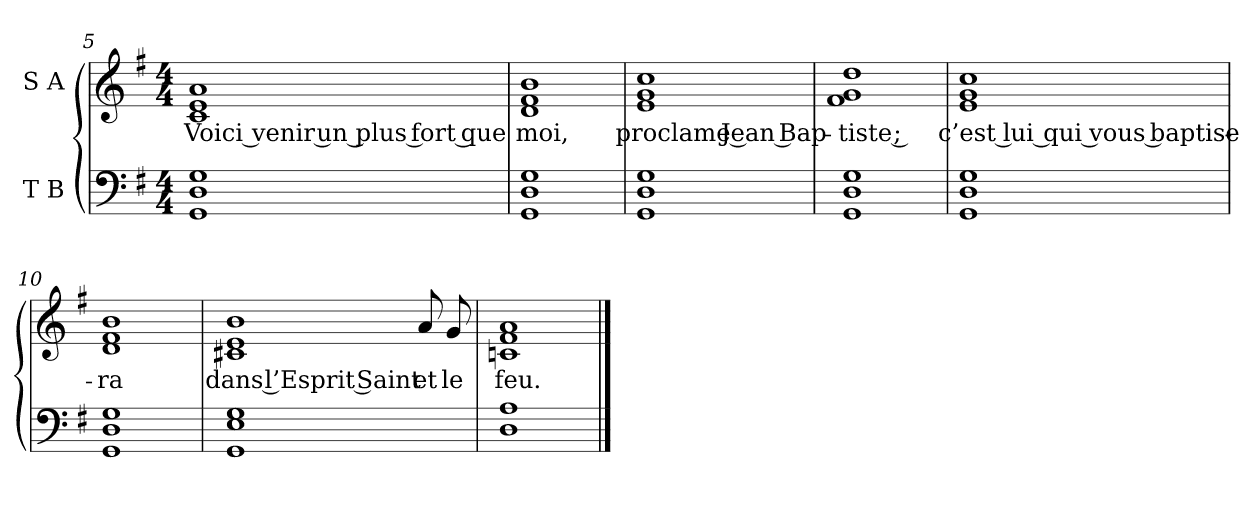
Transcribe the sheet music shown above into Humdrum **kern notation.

**kern	**kern	**text
*part2	*part1	*part1
*staff2	*staff1	*staff1
*I"T B	*I"S A	*
!!LO:LB:g=z
*clefF4	*clefG2	*
*k[f#]	*k[f#]	*
*G:	*G:	*
*M4/4	*M4/4	*
=5	=5	=5
!	!	!LO:LY:b:color=#000000
*	*^	*
*	*	*^	*
1GGi 1Di 1Gi	1ai	1ei	1ci	Voici venir un plus fort que
=6	=6	=6	=6	=6
!	!	!	!	!LO:LY:b:color=#000000
1GGi 1Di 1Gi	1bi	1f#i	1di	moi,
=7	=7	=7	=7	=7
!	!	!	!	!LO:LY:b:color=#000000
1GGi 1Di 1Gi	1cci	1gi	1ei	proclame Jean Bap-
*	*v	*v	*v	*
=8	=8	=8
*	*^	*
*	*	*^	*
!	!	!	!	!LO:LY:b:color=#000000
*	*	*v	*v	*
1GGi 1Di 1Gi	1ddi	1f#i 1gi	-tiste ;
*	*v	*v	*
!!LO:LB:g=z
=9	=9	=9
*	*^	*
!	!	!	!LO:LY:b:color=#000000
*	*	*^	*
1GGi 1Di 1Gi	1cci	1gi	1ei	c’est lui qui vous baptise-
=10	=10	=10	=10	=10
!	!	!	!	!LO:LY:b:color=#000000
1GGi 1Di 1Gi	1bi	1f#i	1di	-ra
=11	=11	=11	=11	=11
!	!	!	!	!LO:LY:b:color=#000000
1GGi 1Ei 1Gi	1bi	1ei	1c#Xi	dans l’Esprit Saint
!	!	!	!	!LO:LY:b:color=#000000
4ryy	8ai/	4ryy	4ryy	et
!	!	!	!	!LO:LY:b:color=#000000
.	8gi/	.	.	le
=12	=12	=12	=12	=12
!	!	!	!	!LO:LY:b:color=#000000
1Di 1Ai	1ai	1f#i	1cni	feu.
*	*v	*v	*v	*
==	==	==
*-	*-	*-
